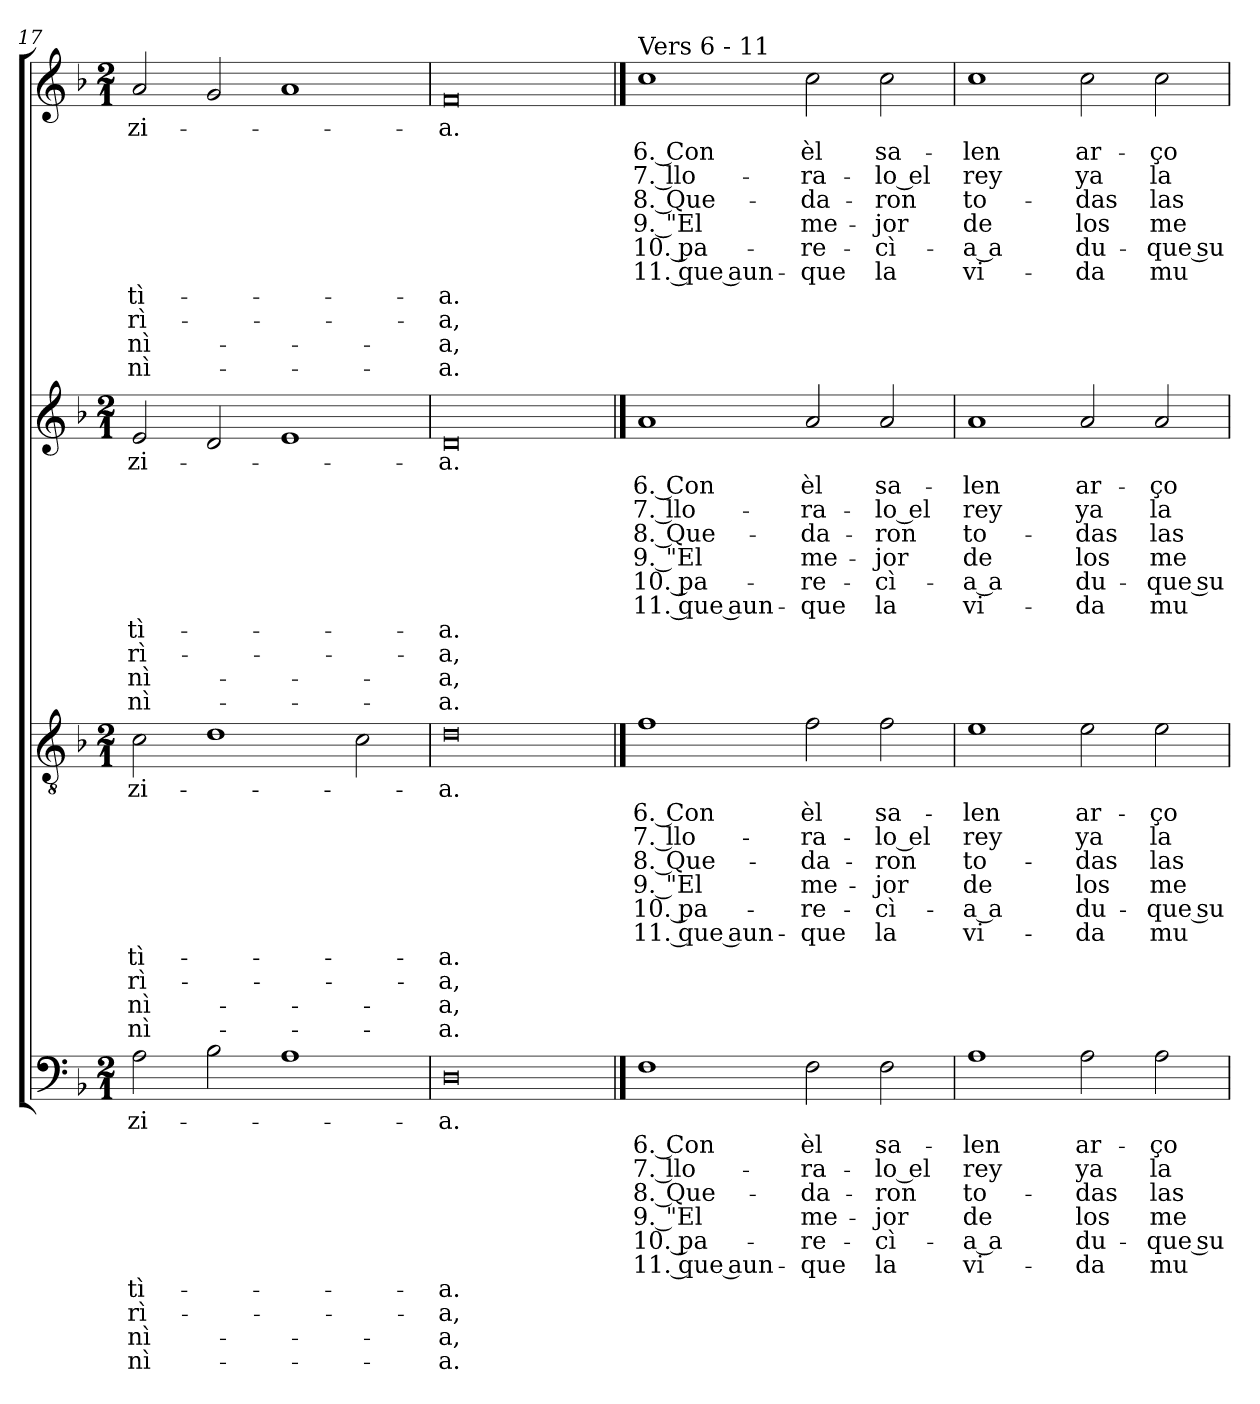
**kern	**text	**text	**text	**text	**text	**text	**text	**text	**text	**text	**text	**kern	**text	**text	**text	**text	**text	**text	**text	**text	**text	**text	**text	**kern	**text	**text	**text	**text	**text	**text	**text	**text	**text	**text	**text	**kern	**text	**text	**text	**text	**text	**text	**text	**text	**text	**text	**text
*part4	*part4	*part4	*part4	*part4	*part4	*part4	*part4	*part4	*part4	*part4	*part4	*part3	*part3	*part3	*part3	*part3	*part3	*part3	*part3	*part3	*part3	*part3	*part3	*part2	*part2	*part2	*part2	*part2	*part2	*part2	*part2	*part2	*part2	*part2	*part2	*part1	*part1	*part1	*part1	*part1	*part1	*part1	*part1	*part1	*part1	*part1	*part1
*staff4	*staff4	*staff4	*staff4	*staff4	*staff4	*staff4	*staff4	*staff4	*staff4	*staff4	*staff4	*staff3	*staff3	*staff3	*staff3	*staff3	*staff3	*staff3	*staff3	*staff3	*staff3	*staff3	*staff3	*staff2	*staff2	*staff2	*staff2	*staff2	*staff2	*staff2	*staff2	*staff2	*staff2	*staff2	*staff2	*staff1	*staff1	*staff1	*staff1	*staff1	*staff1	*staff1	*staff1	*staff1	*staff1	*staff1	*staff1
*clefF4	*	*	*	*	*	*	*	*	*	*	*	*clefGv2	*	*	*	*	*	*	*	*	*	*	*	*clefG2	*	*	*	*	*	*	*	*	*	*	*	*clefG2	*	*	*	*	*	*	*	*	*	*	*
*k[b-]	*	*	*	*	*	*	*	*	*	*	*	*k[b-]	*	*	*	*	*	*	*	*	*	*	*	*k[b-]	*	*	*	*	*	*	*	*	*	*	*	*k[b-]	*	*	*	*	*	*	*	*	*	*	*
*M2/1	*	*	*	*	*	*	*	*	*	*	*	*M2/1	*	*	*	*	*	*	*	*	*	*	*	*M2/1	*	*	*	*	*	*	*	*	*	*	*	*M2/1	*	*	*	*	*	*	*	*	*	*	*
=17	=17	=17	=17	=17	=17	=17	=17	=17	=17	=17	=17	=17	=17	=17	=17	=17	=17	=17	=17	=17	=17	=17	=17	=17	=17	=17	=17	=17	=17	=17	=17	=17	=17	=17	=17	=17	=17	=17	=17	=17	=17	=17	=17	=17	=17	=17	=17
!	!LO:LY:b	!	!	!	!	!	!	!LO:LY:b	!LO:LY:b	!LO:LY:b	!LO:LY:b	!	!LO:LY:b	!	!	!	!	!	!	!LO:LY:b	!LO:LY:b	!LO:LY:b	!LO:LY:b	!	!LO:LY:b	!	!	!	!	!	!	!LO:LY:b	!LO:LY:b	!LO:LY:b	!LO:LY:b	!	!LO:LY:b	!	!	!	!	!	!	!LO:LY:b	!LO:LY:b	!LO:LY:b	!LO:LY:b
2A\	-zi-	.	.	.	.	.	.	-tì-	-rì-	-nì-	-nì-	2c\	-zi-	.	.	.	.	.	.	-tì-	-rì-	-nì-	-nì-	2e/	-zi-	.	.	.	.	.	.	-tì-	-rì-	-nì-	-nì-	2a/	-zi-	.	.	.	.	.	.	-tì-	-rì-	-nì-	-nì-
2B-\	.	.	.	.	.	.	.	.	.	.	.	1d	.	.	.	.	.	.	.	.	.	.	.	2d/	.	.	.	.	.	.	.	.	.	.	.	2g/	.	.	.	.	.	.	.	.	.	.	.
1A	.	.	.	.	.	.	.	.	.	.	.	.	.	.	.	.	.	.	.	.	.	.	.	1e	.	.	.	.	.	.	.	.	.	.	.	1a	.	.	.	.	.	.	.	.	.	.	.
.	.	.	.	.	.	.	.	.	.	.	.	2c\	.	.	.	.	.	.	.	.	.	.	.	.	.	.	.	.	.	.	.	.	.	.	.	.	.	.	.	.	.	.	.	.	.	.	.
!!LO:PB:g=z
=18	=18	=18	=18	=18	=18	=18	=18	=18	=18	=18	=18	=18	=18	=18	=18	=18	=18	=18	=18	=18	=18	=18	=18	=18	=18	=18	=18	=18	=18	=18	=18	=18	=18	=18	=18	=18	=18	=18	=18	=18	=18	=18	=18	=18	=18	=18	=18
!	!LO:LY:b	!	!	!	!	!	!	!LO:LY:b	!LO:LY:b	!LO:LY:b	!LO:LY:b	!	!LO:LY:b	!	!	!	!	!	!	!LO:LY:b	!LO:LY:b	!LO:LY:b	!LO:LY:b	!	!LO:LY:b	!	!	!	!	!	!	!LO:LY:b	!LO:LY:b	!LO:LY:b	!LO:LY:b	!	!LO:LY:b	!	!	!	!	!	!	!LO:LY:b	!LO:LY:b	!LO:LY:b	!LO:LY:b
0D	-a.	.	.	.	.	.	.	-a.	-a,	-a,	-a.	0d	-a.	.	.	.	.	.	.	-a.	-a,	-a,	-a.	0d	-a.	.	.	.	.	.	.	-a.	-a,	-a,	-a.	0f	-a.	.	.	.	.	.	.	-a.	-a,	-a,	-a.
!!LO:PB:g=z
==19	==19	==19	==19	==19	==19	==19	==19	==19	==19	==19	==19	==19	==19	==19	==19	==19	==19	==19	==19	==19	==19	==19	==19	==19	==19	==19	==19	==19	==19	==19	==19	==19	==19	==19	==19	==19	==19	==19	==19	==19	==19	==19	==19	==19	==19	==19	==19
!	!	!	!	!	!	!	!	!	!	!	!	!	!	!	!	!	!	!	!	!	!	!	!	!	!	!	!	!	!	!	!	!	!	!	!	!LO:TX:a:t=Vers 6 - 11	!	!	!	!	!	!	!	!	!	!	!
!	!	!LO:LY:b	!LO:LY:b	!LO:LY:b	!LO:LY:b	!LO:LY:b	!LO:LY:b	!	!	!	!	!	!	!LO:LY:b	!LO:LY:b	!LO:LY:b	!LO:LY:b	!LO:LY:b	!LO:LY:b	!	!	!	!	!	!	!LO:LY:b	!LO:LY:b	!LO:LY:b	!LO:LY:b	!LO:LY:b	!LO:LY:b	!	!	!	!	!	!	!LO:LY:b	!LO:LY:b	!LO:LY:b	!LO:LY:b	!LO:LY:b	!LO:LY:b	!	!	!	!
1F	.	6. Con	7. llo-	8. Que-	9. "El	10. pa-	11. que aun-	.	.	.	.	1f	.	6. Con	7. llo-	8. Que-	9. "El	10. pa-	11. que aun-	.	.	.	.	1a	.	6. Con	7. llo-	8. Que-	9. "El	10. pa-	11. que aun-	.	.	.	.	1cc	.	6. Con	7. llo-	8. Que-	9. "El	10. pa-	11. que aun-	.	.	.	.
!	!	!LO:LY:b	!LO:LY:b	!LO:LY:b	!LO:LY:b	!LO:LY:b	!LO:LY:b	!	!	!	!	!	!	!LO:LY:b	!LO:LY:b	!LO:LY:b	!LO:LY:b	!LO:LY:b	!LO:LY:b	!	!	!	!	!	!	!LO:LY:b	!LO:LY:b	!LO:LY:b	!LO:LY:b	!LO:LY:b	!LO:LY:b	!	!	!	!	!	!	!LO:LY:b	!LO:LY:b	!LO:LY:b	!LO:LY:b	!LO:LY:b	!LO:LY:b	!	!	!	!
2F\	.	èl	-ra-	-da-	me-	-re-	-que	.	.	.	.	2f\	.	èl	-ra-	-da-	me-	-re-	-que	.	.	.	.	2a/	.	èl	-ra-	-da-	me-	-re-	-que	.	.	.	.	2cc\	.	èl	-ra-	-da-	me-	-re-	-que	.	.	.	.
!	!	!LO:LY:b	!LO:LY:b	!LO:LY:b	!LO:LY:b	!LO:LY:b	!LO:LY:b	!	!	!	!	!	!	!LO:LY:b	!LO:LY:b	!LO:LY:b	!LO:LY:b	!LO:LY:b	!LO:LY:b	!	!	!	!	!	!	!LO:LY:b	!LO:LY:b	!LO:LY:b	!LO:LY:b	!LO:LY:b	!LO:LY:b	!	!	!	!	!	!	!LO:LY:b	!LO:LY:b	!LO:LY:b	!LO:LY:b	!LO:LY:b	!LO:LY:b	!	!	!	!
2F\	.	sa-	lo el	-ron	-jor	-cì-	la	.	.	.	.	2f\	.	sa-	lo el	-ron	-jor	-cì-	la	.	.	.	.	2a/	.	sa-	lo el	-ron	-jor	-cì-	la	.	.	.	.	2cc\	.	sa-	lo el	-ron	-jor	-cì-	la	.	.	.	.
=20	=20	=20	=20	=20	=20	=20	=20	=20	=20	=20	=20	=20	=20	=20	=20	=20	=20	=20	=20	=20	=20	=20	=20	=20	=20	=20	=20	=20	=20	=20	=20	=20	=20	=20	=20	=20	=20	=20	=20	=20	=20	=20	=20	=20	=20	=20	=20
!	!	!LO:LY:b	!LO:LY:b	!LO:LY:b	!LO:LY:b	!LO:LY:b	!LO:LY:b	!	!	!	!	!	!	!LO:LY:b	!LO:LY:b	!LO:LY:b	!LO:LY:b	!LO:LY:b	!LO:LY:b	!	!	!	!	!	!	!LO:LY:b	!LO:LY:b	!LO:LY:b	!LO:LY:b	!LO:LY:b	!LO:LY:b	!	!	!	!	!	!	!LO:LY:b	!LO:LY:b	!LO:LY:b	!LO:LY:b	!LO:LY:b	!LO:LY:b	!	!	!	!
1A	.	-len	rey	to-	de	a a	vi-	.	.	.	.	1e	.	-len	rey	to-	de	a a	vi-	.	.	.	.	1a	.	-len	rey	to-	de	a a	vi-	.	.	.	.	1cc	.	-len	rey	to-	de	a a	vi-	.	.	.	.
!	!	!LO:LY:b	!LO:LY:b	!LO:LY:b	!LO:LY:b	!LO:LY:b	!LO:LY:b	!	!	!	!	!	!	!LO:LY:b	!LO:LY:b	!LO:LY:b	!LO:LY:b	!LO:LY:b	!LO:LY:b	!	!	!	!	!	!	!LO:LY:b	!LO:LY:b	!LO:LY:b	!LO:LY:b	!LO:LY:b	!LO:LY:b	!	!	!	!	!	!	!LO:LY:b	!LO:LY:b	!LO:LY:b	!LO:LY:b	!LO:LY:b	!LO:LY:b	!	!	!	!
2A\	.	ar-	ya	-das	los	du-	-da	.	.	.	.	2e\	.	ar-	ya	-das	los	du-	-da	.	.	.	.	2a/	.	ar-	ya	-das	los	du-	-da	.	.	.	.	2cc\	.	ar-	ya	-das	los	du-	-da	.	.	.	.
!	!	!LO:LY:b	!LO:LY:b	!LO:LY:b	!LO:LY:b	!LO:LY:b	!LO:LY:b	!	!	!	!	!	!	!LO:LY:b	!LO:LY:b	!LO:LY:b	!LO:LY:b	!LO:LY:b	!LO:LY:b	!	!	!	!	!	!	!LO:LY:b	!LO:LY:b	!LO:LY:b	!LO:LY:b	!LO:LY:b	!LO:LY:b	!	!	!	!	!	!	!LO:LY:b	!LO:LY:b	!LO:LY:b	!LO:LY:b	!LO:LY:b	!LO:LY:b	!	!	!	!
2A\	.	-ço-	la	las	me-	que su	mu-	.	.	.	.	2e\	.	-ço-	la	las	me-	que su	mu-	.	.	.	.	2a/	.	-ço-	la	las	me-	que su	mu-	.	.	.	.	2cc\	.	-ço-	la	las	me-	que su	mu-	.	.	.	.
=	=	=	=	=	=	=	=	=	=	=	=	=	=	=	=	=	=	=	=	=	=	=	=	=	=	=	=	=	=	=	=	=	=	=	=	=	=	=	=	=	=	=	=	=	=	=	=
*-	*-	*-	*-	*-	*-	*-	*-	*-	*-	*-	*-	*-	*-	*-	*-	*-	*-	*-	*-	*-	*-	*-	*-	*-	*-	*-	*-	*-	*-	*-	*-	*-	*-	*-	*-	*-	*-	*-	*-	*-	*-	*-	*-	*-	*-	*-	*-
